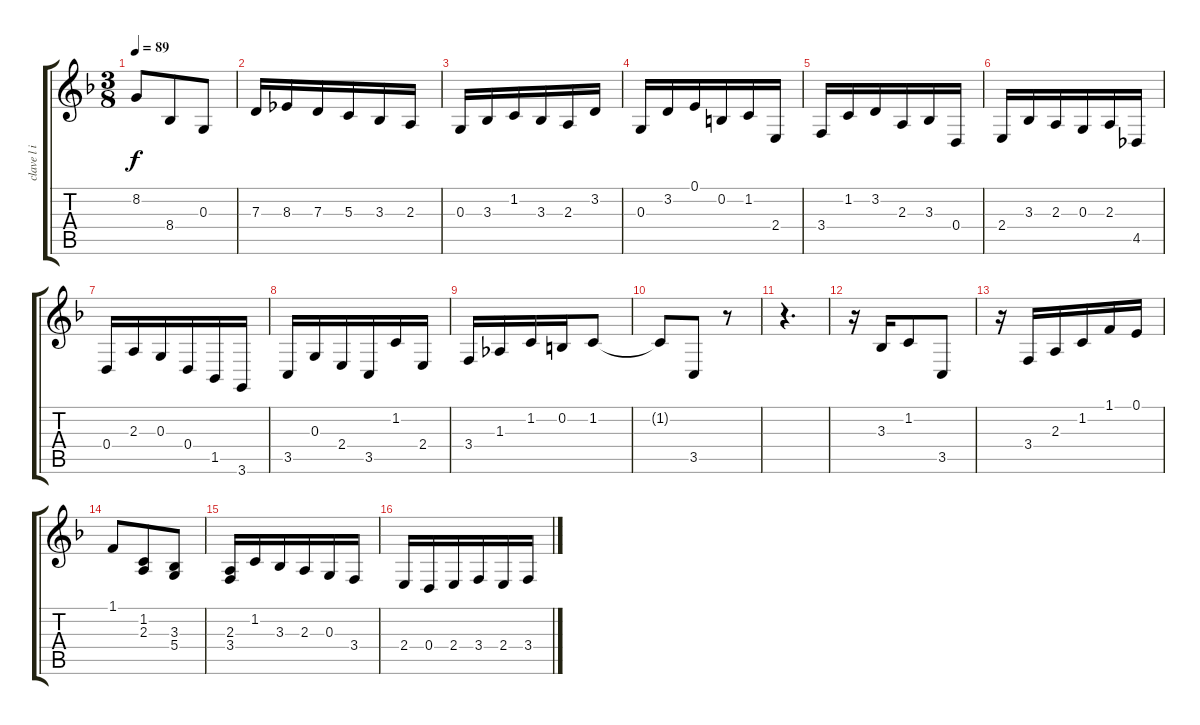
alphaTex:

\track ("clave l i" "clave l i") {instrument harpsichord}
\staff {score tabs}
\tuning (E4 B3 G3 D3 A2 E2) {hide}
\ts (3 8)
\tempo 89
\clef g2
\ks dminor
8.2.8{dy f} 8.4.8 0.3.8 |
7.3.16 8.3.16 7.3.16 5.3.16 3.3.16 2.3.16 |
0.3.16 3.3.16 1.2.16 3.3.16 2.3.16 3.2.16 |
0.3.16 3.2.16 0.1.16 0.2.16 1.2.16 2.4.16 |
3.4.16 1.2.16 3.2.16 2.3.16 3.3.16 0.4.16 |
2.4.16 3.3.16 2.3.16 0.3.16 2.3.16 4.5.16 |
0.4.16 2.3.16 0.3.16 0.4.16 1.5.16 3.6.16 |
3.5.16 0.3.16 2.4.16 3.5.16 1.2.16 2.4.16 |
3.4.16 1.3.16 1.2.16 0.2.16 1.2.8 |
1.2{t}.8 3.5.8 r.8 |
r.4{d} |
r.16 3.3.16 1.2.8 3.5.8 |
r.16 3.4.16 2.3.16 1.2.16 1.1.16 0.1.16 |
1.1.8 (1.2 2.3).8 (3.3 5.4).8 |
(2.3 3.4).16 1.2.16 3.3.16 2.3.16 0.3.16 3.4.16 |
2.4.16 0.4.16 2.4.16 3.4.16 2.4.16 3.4.16
